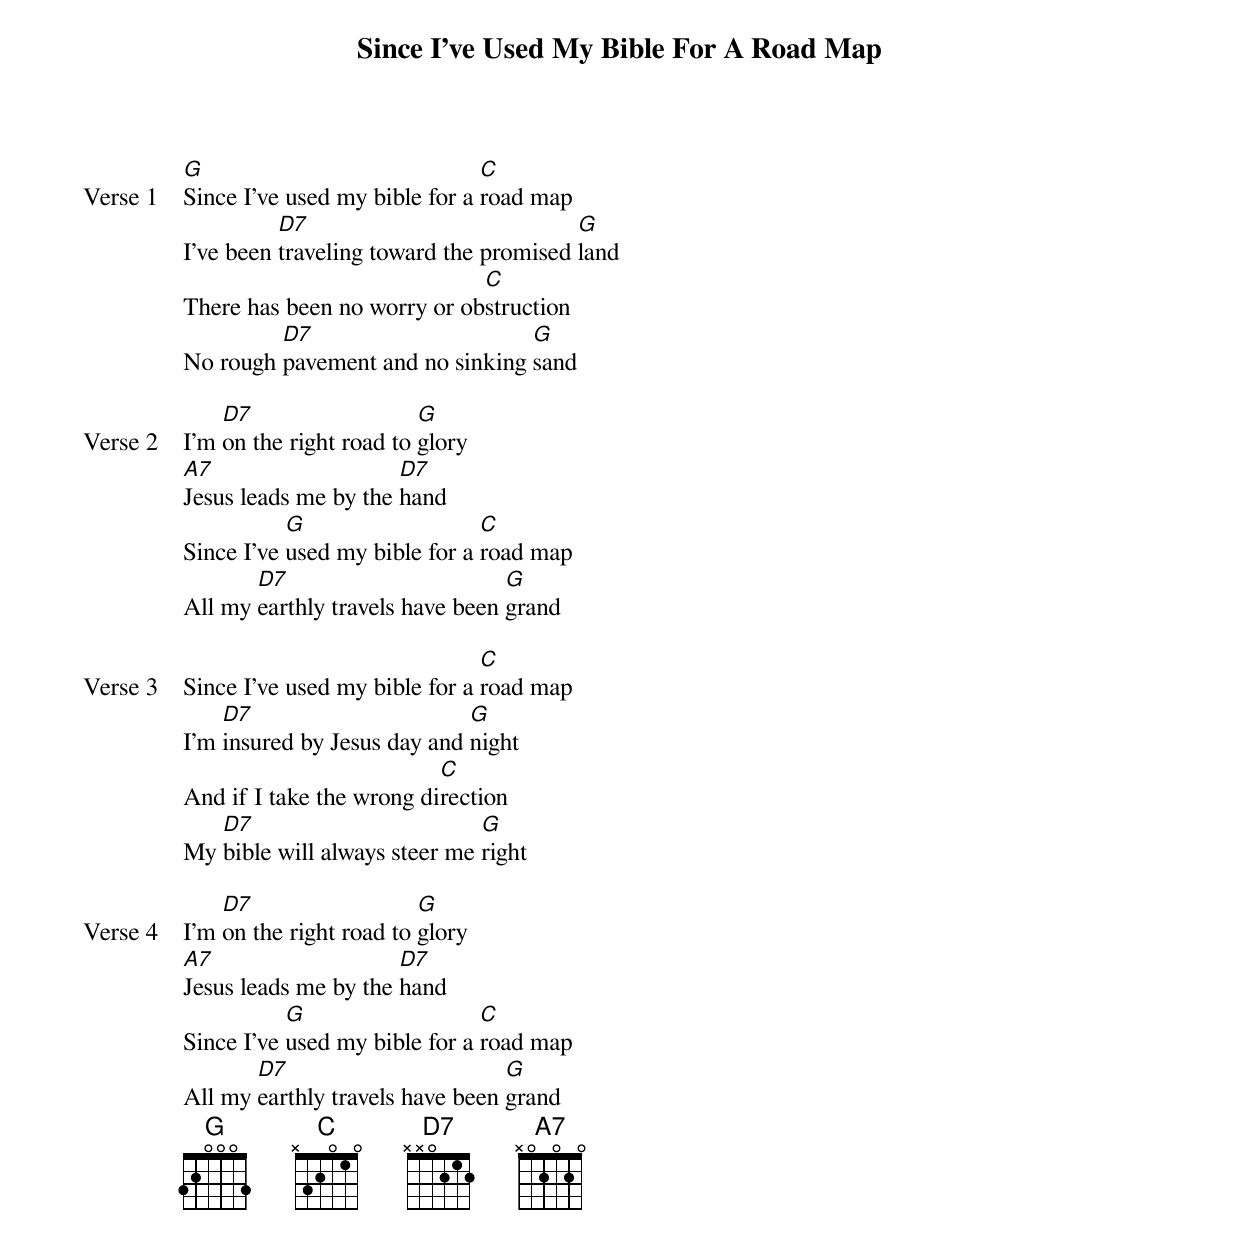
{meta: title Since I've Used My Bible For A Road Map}
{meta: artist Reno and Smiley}
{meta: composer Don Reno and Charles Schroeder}
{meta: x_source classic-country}
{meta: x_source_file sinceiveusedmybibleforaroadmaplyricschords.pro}
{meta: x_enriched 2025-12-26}

{start_of_verse: Verse 1}
[G]Since I've used my bible for a [C]road map
I've been [D7]traveling toward the promised [G]land
There has been no worry or ob[C]struction
No rough [D7]pavement and no sinking [G]sand
{end_of_verse}

{start_of_verse: Verse 2}
I'm [D7]on the right road to [G]glory
[A7]Jesus leads me by the [D7]hand
Since I've [G]used my bible for a [C]road map
All my [D7]earthly travels have been [G]grand
{end_of_verse}

{start_of_verse: Verse 3}
Since I've used my bible for a [C]road map
I'm [D7]insured by Jesus day and [G]night
And if I take the wrong di[C]rection
My [D7]bible will always steer me [G]right
{end_of_verse}

{start_of_verse: Verse 4}
I'm [D7]on the right road to [G]glory
[A7]Jesus leads me by the [D7]hand
Since I've [G]used my bible for a [C]road map
All my [D7]earthly travels have been [G]grand
{end_of_verse}
